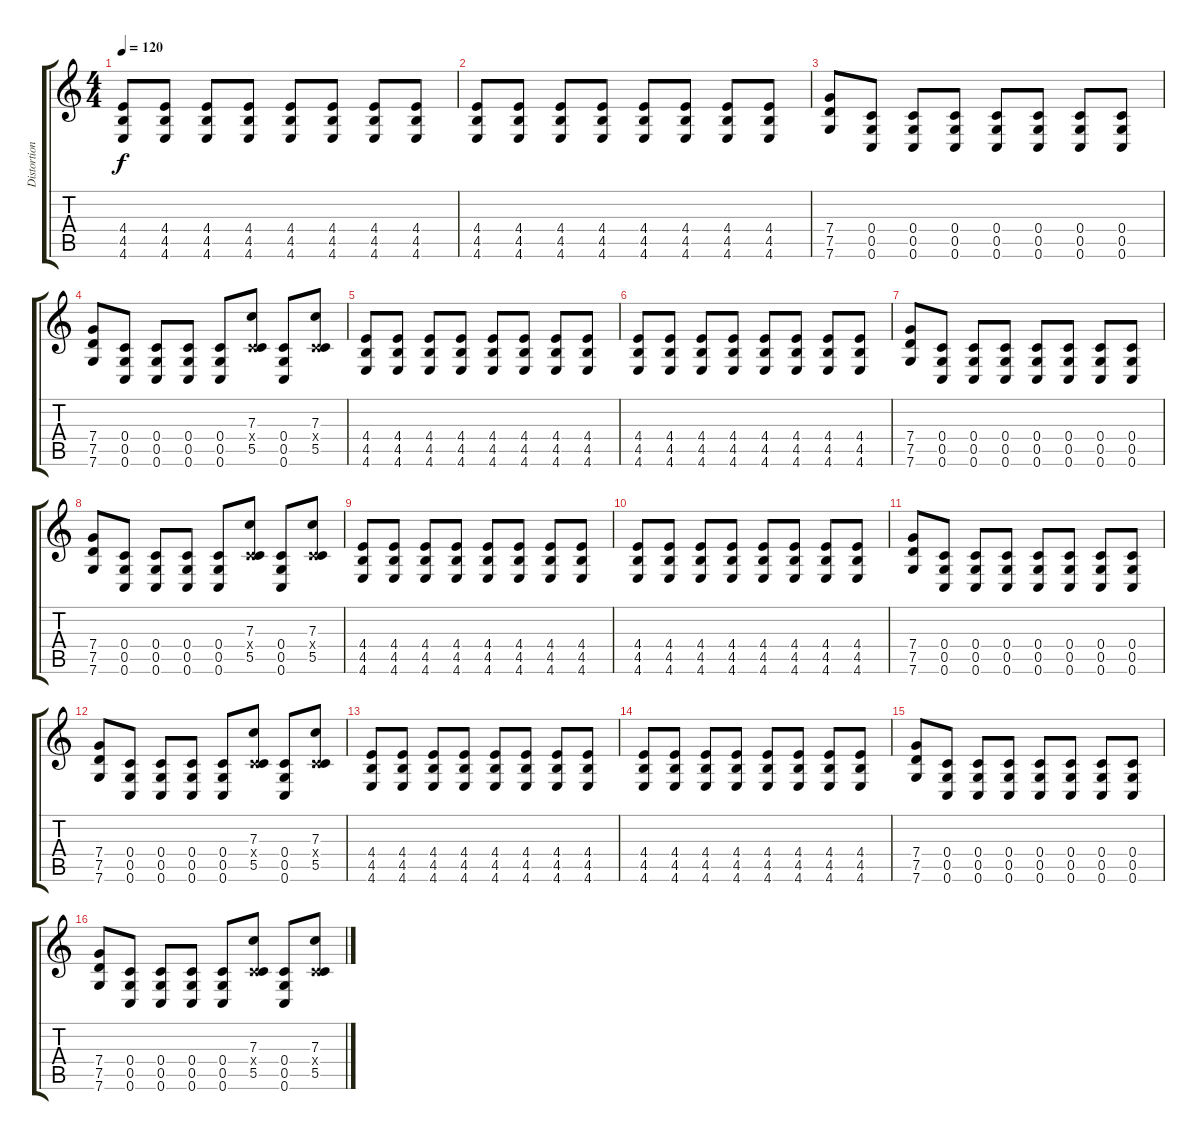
\track ("Distortion Guitar" "Distortion") {instrument overdrivenguitar}
\staff {score tabs}
\tuning (D4 A3 F3 C3 G2 C2) {hide}
\ts (4 4)
\tempo 120
\clef g2
\ks c
(4.4 4.5 4.6).8{dy f} (4.4 4.5 4.6).8 (4.4 4.5 4.6).8 (4.4 4.5 4.6).8 (4.4 4.5 4.6).8 (4.4 4.5 4.6).8 (4.4 4.5 4.6).8 (4.4 4.5 4.6).8 |
(4.4 4.5 4.6).8 (4.4 4.5 4.6).8 (4.4 4.5 4.6).8 (4.4 4.5 4.6).8 (4.4 4.5 4.6).8 (4.4 4.5 4.6).8 (4.4 4.5 4.6).8 (4.4 4.5 4.6).8 |
(7.4 7.5 7.6).8 (0.4 0.5 0.6).8 (0.4 0.5 0.6).8 (0.4 0.5 0.6).8 (0.4 0.5 0.6).8 (0.4 0.5 0.6).8 (0.4 0.5 0.6).8 (0.4 0.5 0.6).8 |
(7.4 7.5 7.6).8 (0.4 0.5 0.6).8 (0.4 0.5 0.6).8 (0.4 0.5 0.6).8 (0.4 0.5 0.6).8 (7.3 0.4{x} 5.5).8 (0.4 0.5 0.6).8 (7.3 0.4{x} 5.5).8 |
(4.4 4.5 4.6).8 (4.4 4.5 4.6).8 (4.4 4.5 4.6).8 (4.4 4.5 4.6).8 (4.4 4.5 4.6).8 (4.4 4.5 4.6).8 (4.4 4.5 4.6).8 (4.4 4.5 4.6).8 |
(4.4 4.5 4.6).8 (4.4 4.5 4.6).8 (4.4 4.5 4.6).8 (4.4 4.5 4.6).8 (4.4 4.5 4.6).8 (4.4 4.5 4.6).8 (4.4 4.5 4.6).8 (4.4 4.5 4.6).8 |
(7.4 7.5 7.6).8 (0.4 0.5 0.6).8 (0.4 0.5 0.6).8 (0.4 0.5 0.6).8 (0.4 0.5 0.6).8 (0.4 0.5 0.6).8 (0.4 0.5 0.6).8 (0.4 0.5 0.6).8 |
(7.4 7.5 7.6).8 (0.4 0.5 0.6).8 (0.4 0.5 0.6).8 (0.4 0.5 0.6).8 (0.4 0.5 0.6).8 (7.3 0.4{x} 5.5).8 (0.4 0.5 0.6).8 (7.3 0.4{x} 5.5).8 |
(4.4 4.5 4.6).8 (4.4 4.5 4.6).8 (4.4 4.5 4.6).8 (4.4 4.5 4.6).8 (4.4 4.5 4.6).8 (4.4 4.5 4.6).8 (4.4 4.5 4.6).8 (4.4 4.5 4.6).8 |
(4.4 4.5 4.6).8 (4.4 4.5 4.6).8 (4.4 4.5 4.6).8 (4.4 4.5 4.6).8 (4.4 4.5 4.6).8 (4.4 4.5 4.6).8 (4.4 4.5 4.6).8 (4.4 4.5 4.6).8 |
(7.4 7.5 7.6).8 (0.4 0.5 0.6).8 (0.4 0.5 0.6).8 (0.4 0.5 0.6).8 (0.4 0.5 0.6).8 (0.4 0.5 0.6).8 (0.4 0.5 0.6).8 (0.4 0.5 0.6).8 |
(7.4 7.5 7.6).8 (0.4 0.5 0.6).8 (0.4 0.5 0.6).8 (0.4 0.5 0.6).8 (0.4 0.5 0.6).8 (7.3 0.4{x} 5.5).8 (0.4 0.5 0.6).8 (7.3 0.4{x} 5.5).8 |
(4.4 4.5 4.6).8 (4.4 4.5 4.6).8 (4.4 4.5 4.6).8 (4.4 4.5 4.6).8 (4.4 4.5 4.6).8 (4.4 4.5 4.6).8 (4.4 4.5 4.6).8 (4.4 4.5 4.6).8 |
(4.4 4.5 4.6).8 (4.4 4.5 4.6).8 (4.4 4.5 4.6).8 (4.4 4.5 4.6).8 (4.4 4.5 4.6).8 (4.4 4.5 4.6).8 (4.4 4.5 4.6).8 (4.4 4.5 4.6).8 |
(7.4 7.5 7.6).8 (0.4 0.5 0.6).8 (0.4 0.5 0.6).8 (0.4 0.5 0.6).8 (0.4 0.5 0.6).8 (0.4 0.5 0.6).8 (0.4 0.5 0.6).8 (0.4 0.5 0.6).8 |
(7.4 7.5 7.6).8 (0.4 0.5 0.6).8 (0.4 0.5 0.6).8 (0.4 0.5 0.6).8 (0.4 0.5 0.6).8 (7.3 0.4{x} 5.5).8 (0.4 0.5 0.6).8 (7.3 0.4{x} 5.5).8
